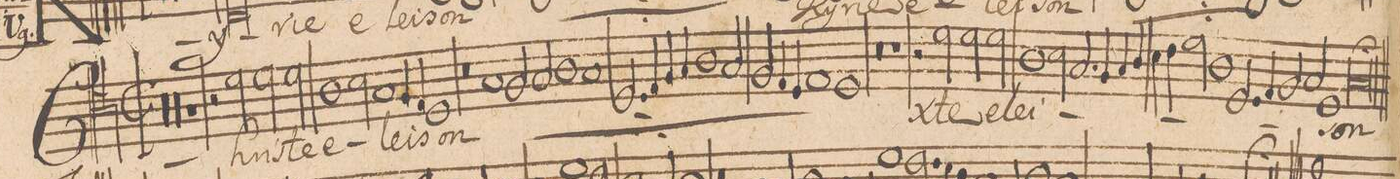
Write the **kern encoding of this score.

**kern	**text
*I"BASSVS.	*
*clefC4	*
*k[]	*
*met(c|)	*
*M2/1	*
=23||	=23||
*M2/1	*
*met(c|)	*
00r	.
=24-	=24-
=25-	=25-
00r	.
=26-	=26-
=27-	=27-
1rB	.
2r	.
*2\right	*
2d\	Chri-
=28-	=28-
2d\	.
2d\	-ste
1A	e-
=29-	=29-
2B\	.
1G	-lei-
4F/	.
4E/	.
=30-	=30-
1D	-son
0r	.
=31-	=31-
*	*ij
1G	Chri-
=32-	=32-
2F/	-ste
2G/	e-
1A	-lei-
=33-	=33-
1G	.
2.D/	.
4E/	.
=34-	=34-
4F/	.
4G/	.
1A	.
2G/	.
=35-	=35-
2F/	.
4E/	.
4D/	.
1E	.
=36-	=36-
1D	-son
*	*Xij
0r	.
=37-	=37-
1r	.
=38-	=38-
2r	.
2d\	X-
2d\	-te
2d\	e-
=39-	=39-
1A	-lei-
2B\	.
2.G/	.
=40-	=40-
4F/	.
4G/	.
4A/	.
4B\	.
4c\	.
2d\	.
=41-	=41-
1A	.
2.D/	.
4E/	.
=42-	=42-
2F/	.
2G/	.
1D	-son
=43-	=43-
0G;>	.
*-	*-
